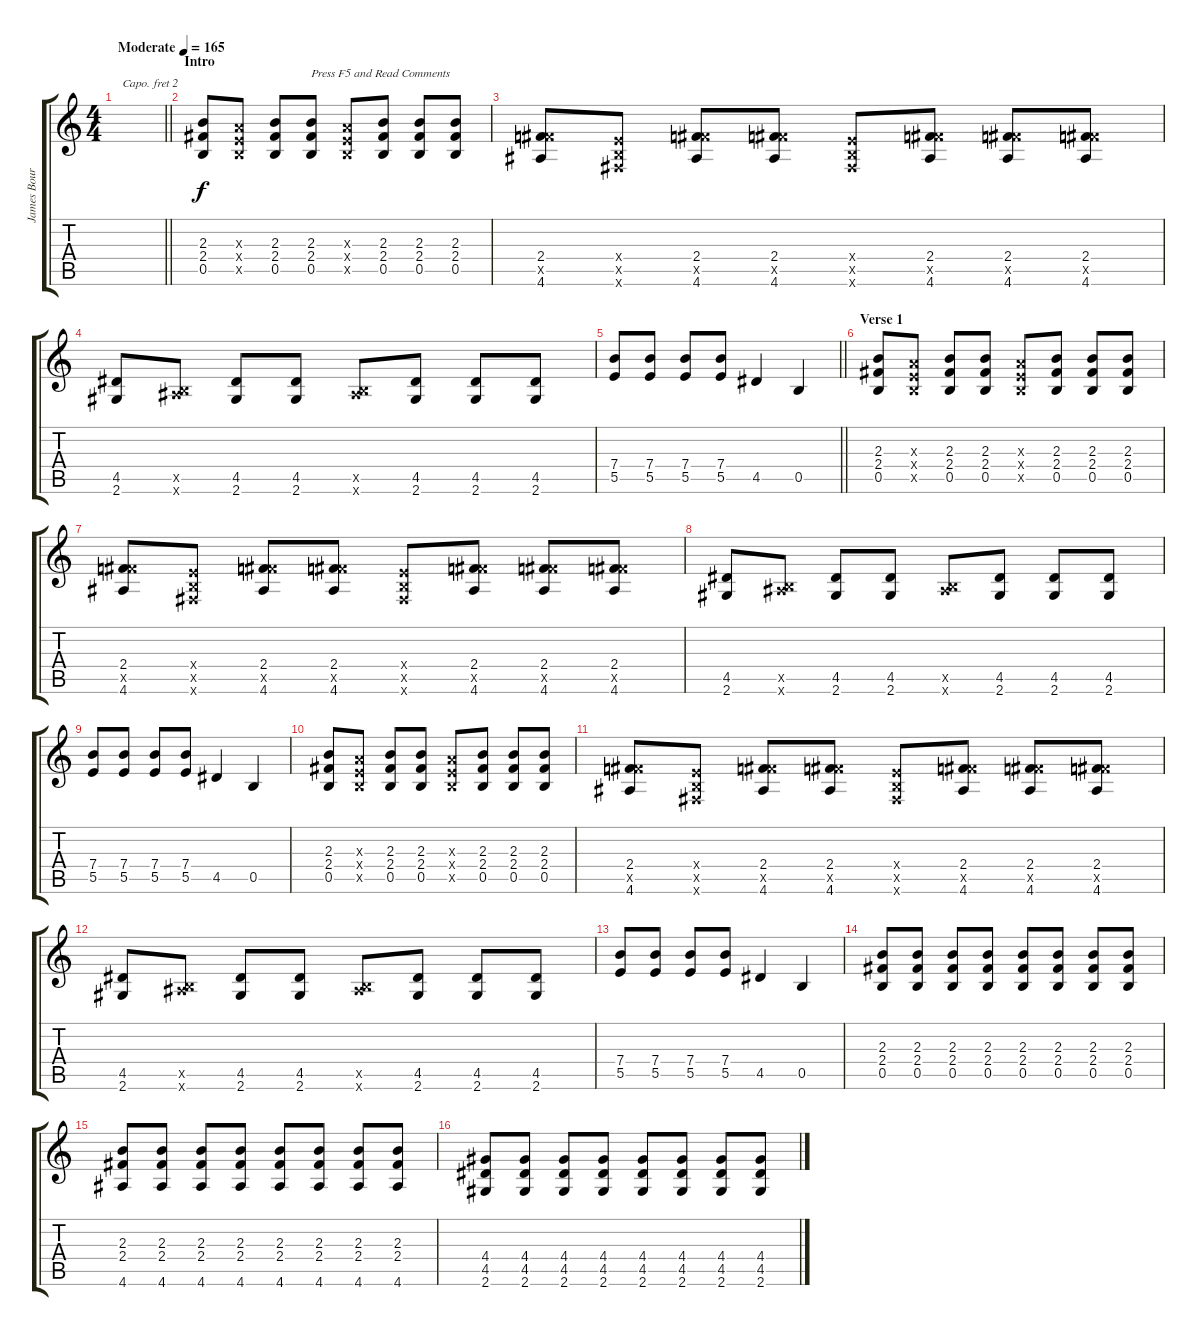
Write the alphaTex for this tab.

\track ("James Bourne" "James Bour") {instrument distortionguitar}
\staff {score tabs}
\capo 2
\tuning (E4 B3 G3 D3 A2 E2) {hide}
\ts (4 4)
\tempo (165 "Moderate")
\clef g2
\barLineRight lightlight
\ks c
|
\section ("" "Intro")
(2.3 2.4 0.5).8 (0.3{x} 0.4{x} 0.5{x}).8 (2.3 2.4 0.5).8 (2.3 2.4 0.5).8{txt "Press F5 and Read Comments"} (0.3{x} 0.4{x} 0.5{x}).8 (2.3 2.4 0.5).8 (2.3 2.4 0.5).8 (2.3 2.4 0.5).8 |
(2.4 6.5{x} 4.6).8 (0.4{x} 0.5{x} 0.6{x}).8 (2.4 6.5{x} 4.6).8 (2.4 6.5{x} 4.6).8 (0.4{x} 0.5{x} 0.6{x}).8 (2.4 6.5{x} 4.6).8 (2.4 6.5{x} 4.6).8 (2.4 6.5{x} 4.6).8 |
(4.5 2.6).8 (0.5{x} 4.6{x}).8 (4.5 2.6).8 (4.5 2.6).8 (0.5{x} 4.6{x}).8 (4.5 2.6).8 (4.5 2.6).8 (4.5 2.6).8 |
\barLineRight lightlight
(7.4 5.5).8 (7.4 5.5).8 (7.4 5.5).8 (7.4 5.5).8 4.5.4 0.5.4 |
\section ("" "Verse 1")
(2.3 2.4 0.5).8 (0.3{x} 0.4{x} 0.5{x}).8 (2.3 2.4 0.5).8 (2.3 2.4 0.5).8 (0.3{x} 0.4{x} 0.5{x}).8 (2.3 2.4 0.5).8 (2.3 2.4 0.5).8 (2.3 2.4 0.5).8 |
(2.4 6.5{x} 4.6).8 (0.4{x} 0.5{x} 0.6{x}).8 (2.4 6.5{x} 4.6).8 (2.4 6.5{x} 4.6).8 (0.4{x} 0.5{x} 0.6{x}).8 (2.4 6.5{x} 4.6).8 (2.4 6.5{x} 4.6).8 (2.4 6.5{x} 4.6).8 |
(4.5 2.6).8 (0.5{x} 4.6{x}).8 (4.5 2.6).8 (4.5 2.6).8 (0.5{x} 4.6{x}).8 (4.5 2.6).8 (4.5 2.6).8 (4.5 2.6).8 |
(7.4 5.5).8 (7.4 5.5).8 (7.4 5.5).8 (7.4 5.5).8 4.5.4 0.5.4 |
(2.3 2.4 0.5).8 (0.3{x} 0.4{x} 0.5{x}).8 (2.3 2.4 0.5).8 (2.3 2.4 0.5).8 (0.3{x} 0.4{x} 0.5{x}).8 (2.3 2.4 0.5).8 (2.3 2.4 0.5).8 (2.3 2.4 0.5).8 |
(2.4 6.5{x} 4.6).8 (0.4{x} 0.5{x} 0.6{x}).8 (2.4 6.5{x} 4.6).8 (2.4 6.5{x} 4.6).8 (0.4{x} 0.5{x} 0.6{x}).8 (2.4 6.5{x} 4.6).8 (2.4 6.5{x} 4.6).8 (2.4 6.5{x} 4.6).8 |
(4.5 2.6).8 (0.5{x} 4.6{x}).8 (4.5 2.6).8 (4.5 2.6).8 (0.5{x} 4.6{x}).8 (4.5 2.6).8 (4.5 2.6).8 (4.5 2.6).8 |
(7.4 5.5).8 (7.4 5.5).8 (7.4 5.5).8 (7.4 5.5).8 4.5.4 0.5.4 |
(2.3 2.4 0.5).8 (2.3 2.4 0.5).8 (2.3 2.4 0.5).8 (2.3 2.4 0.5).8 (2.3 2.4 0.5).8 (2.3 2.4 0.5).8 (2.3 2.4 0.5).8 (2.3 2.4 0.5).8 |
(2.3 2.4 4.6).8 (2.3 2.4 4.6).8 (2.3 2.4 4.6).8 (2.3 2.4 4.6).8 (2.3 2.4 4.6).8 (2.3 2.4 4.6).8 (2.3 2.4 4.6).8 (2.3 2.4 4.6).8 |
(4.4 4.5 2.6).8 (4.4 4.5 2.6).8 (4.4 4.5 2.6).8 (4.4 4.5 2.6).8 (4.4 4.5 2.6).8 (4.4 4.5 2.6).8 (4.4 4.5 2.6).8 (4.4 4.5 2.6).8
